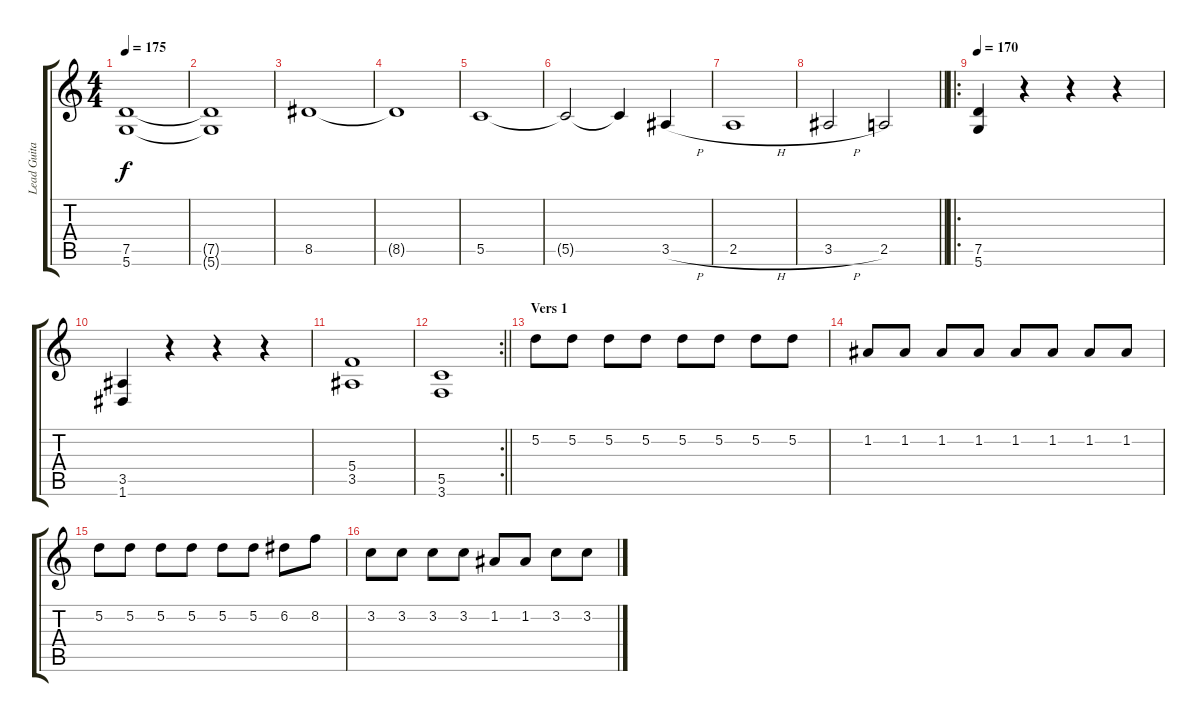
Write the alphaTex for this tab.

\track ("Lead Guitar" "Lead Guita") {instrument distortionguitar}
\staff {score tabs}
\tuning (D4 A3 F3 C3 G2 D2) {hide}
\ts (4 4)
\tempo 175
\clef g2
\ks c
(7.5 5.6).1{dy f} |
(7.5{t} 5.6{t}).1 |
8.5.1 |
8.5{t}.1 |
5.5.1 |
5.5{t}.2 5.5{t}.4 3.5{h}.4 |
2.5{h}.1 |
\barLineRight lightlight
3.5{h}.2 2.5.2 |
\ro
\tempo 170
(7.5 5.6).4 r.4 r.4 r.4 |
(3.5 1.6).4 r.4 r.4 r.4 |
(5.4 3.5).1 |
\rc 2
\barLineRight lightlight
(5.5 3.6).1 |
\section ("" "Vers 1")
5.2.8 5.2.8 5.2.8 5.2.8 5.2.8 5.2.8 5.2.8 5.2.8 |
1.2.8 1.2.8 1.2.8 1.2.8 1.2.8 1.2.8 1.2.8 1.2.8 |
5.2.8 5.2.8 5.2.8 5.2.8 5.2.8 5.2.8 6.2.8 8.2.8 |
3.2.8 3.2.8 3.2.8 3.2.8 1.2.8 1.2.8 3.2.8 3.2.8
